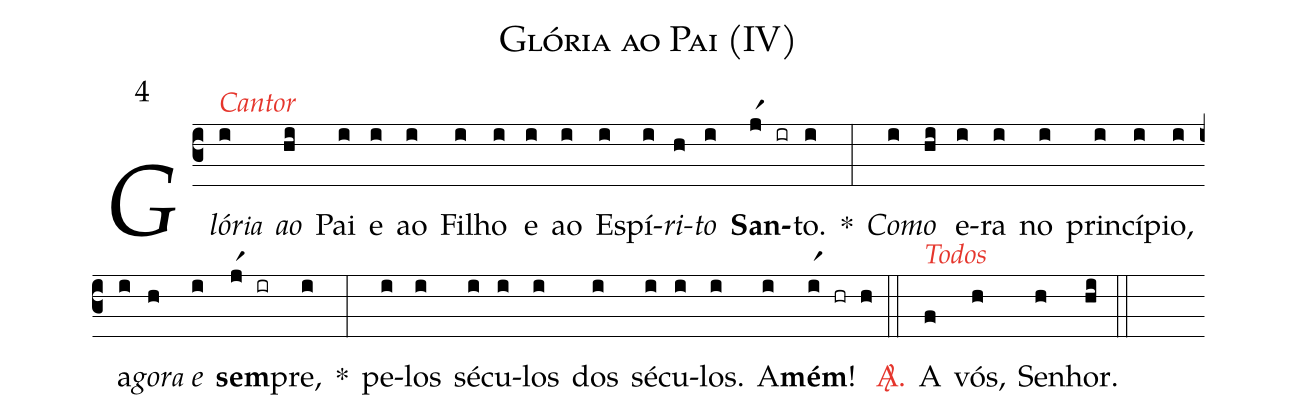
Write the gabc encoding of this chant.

name: Glória ao Pai (IV);
mode: 4;
%%
(c3)

<i>Glór</i><e>ia</e><alt>\textcolor{gregoriocolor}{Cantor}</alt>(i) <i>ao</i>(hi) Pai(i) e(i) ao(i) Fi(i)lho(i) e(i) ao(i) Es(i)pí(i)<i>ri</i>(h)<i>to</i>(i) <b>San</b>(jr1 ir)to.(i) *(:) <i>Co</i>(i)<i>mo</i>(hi) e(i)ra(i) no(i) prin(i)cí(i)pio,(i) a(i)<i>go</i>(h)<i>r</i><e>a</e> <i>e</i>(i) <b>sem</b>(jr1 ir)pre,(i) *(:) pe(i)los(i) sé(i)cu(i)los(i) dos(i)

sé(i)cu(i)los.(i) A(i)<b>mém</b>!(ir1 hr h)

(::)

<c><sp>A/</sp>.</c>() A<alt>\textcolor{gregoriocolor}{Todos}</alt>(f) vós,(h) Se(h)nhor.(hi)

(::)
